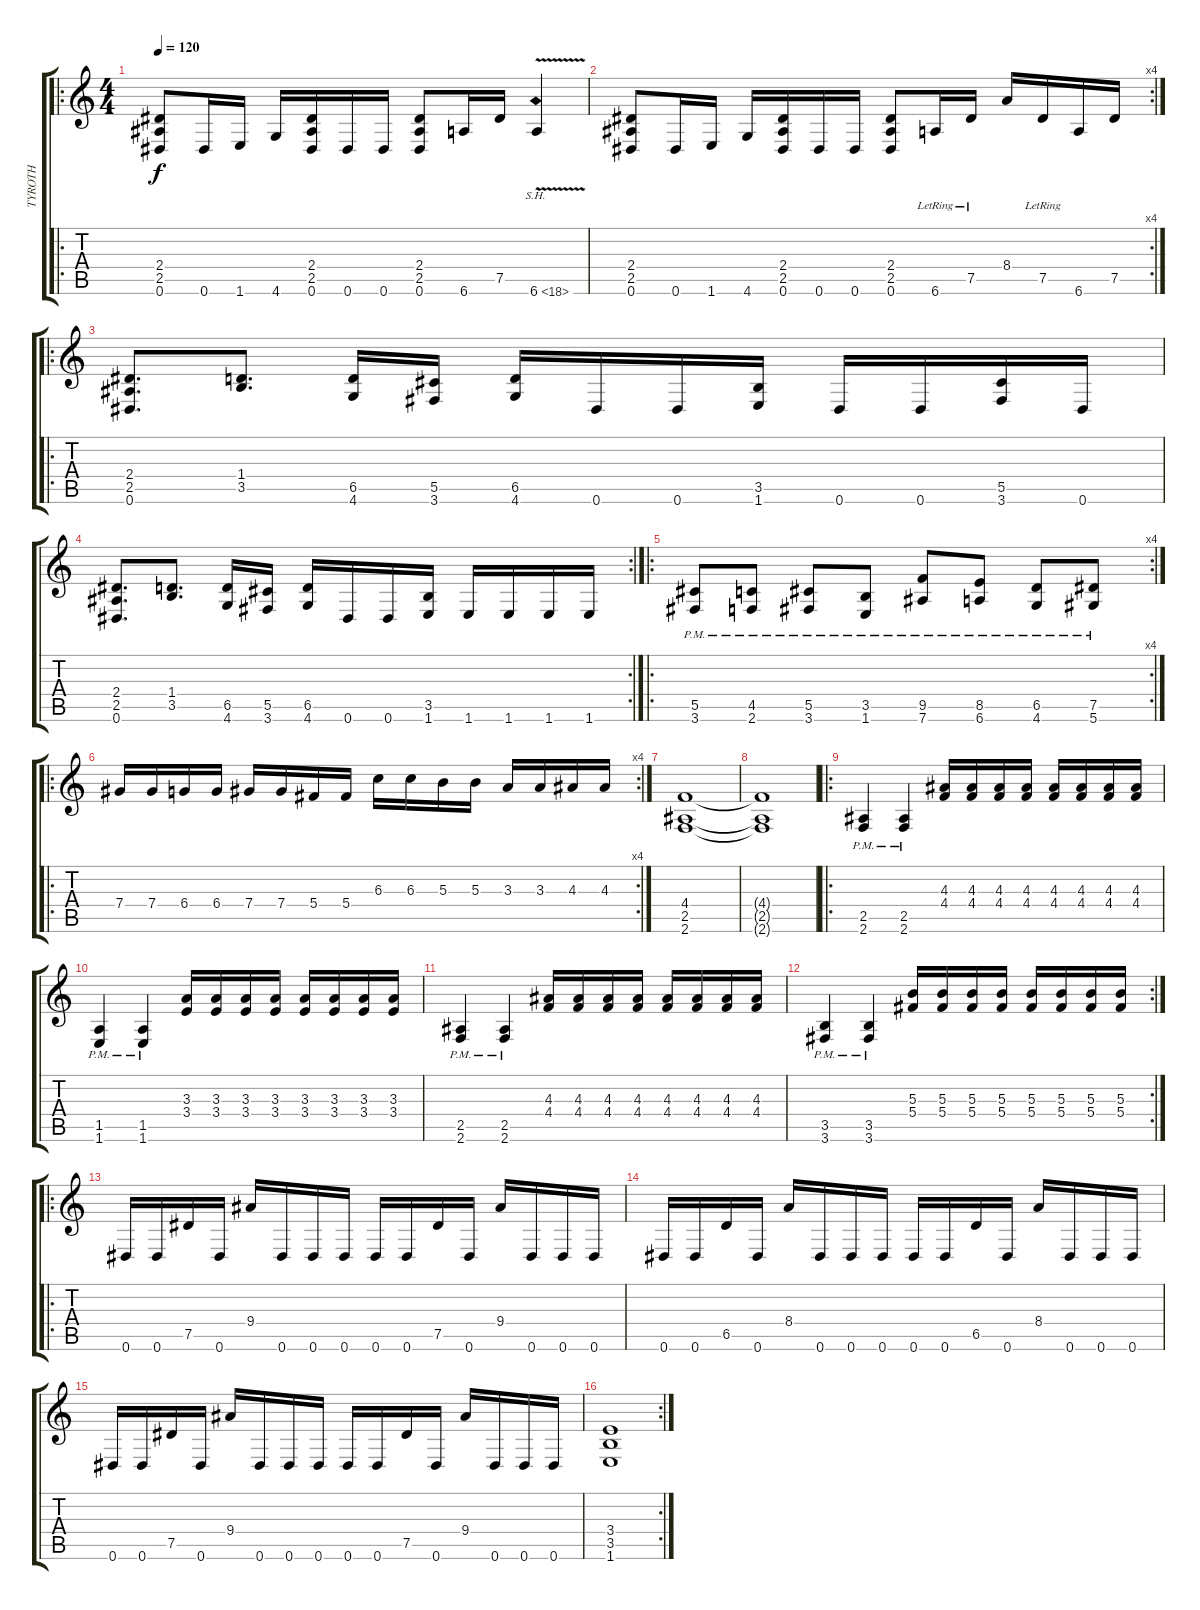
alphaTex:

\track ("TYROTH" "TYROTH") {instrument distortionguitar}
\staff {score tabs}
\tuning (Eb4 Bb3 Gb3 Db3 Ab2 Eb2) {hide}
\ro
\ts (4 4)
\tempo 120
\clef g2
\ks c
(2.4 2.5 0.6).8{dy f} 0.6.16 1.6.16 4.6.16 (2.4 2.5 0.6).16 0.6.16 0.6.16 (2.4 2.5 0.6).8 6.6.16 7.5.16 6.6{sh 12 v}.4 |
\rc 4
(2.4 2.5 0.6).8 0.6.16 1.6.16 4.6.16 (2.4 2.5 0.6).16 0.6.16 0.6.16 (2.4 2.5 0.6).8 6.6{lr}.16 7.5{lr}.16 8.4.16 7.5{lr}.16 6.6.16 7.5.16 |
\ro
(2.4 2.5 0.6).8{d} (1.4 3.5).8{d} (6.5 4.6).16 (5.5 3.6).16 (6.5 4.6).16 0.6.16 0.6.16 (3.5 1.6).16 0.6.16 0.6.16 (5.5 3.6).16 0.6.16 |
\rc 2
(2.4 2.5 0.6).8{d} (1.4 3.5).8{d} (6.5 4.6).16 (5.5 3.6).16 (6.5 4.6).16 0.6.16 0.6.16 (3.5 1.6).16 1.6.16 1.6.16 1.6.16 1.6.16 |
\ro
\rc 4
(5.5{pm} 3.6{pm}).8 (4.5{pm} 2.6{pm}).8 (5.5{pm} 3.6{pm}).8 (3.5{pm} 1.6{pm}).8 (9.5{pm} 7.6{pm}).8 (8.5{pm} 6.6{pm}).8 (6.5{pm} 4.6{pm}).8 (7.5{pm} 5.6{pm}).8 |
\ro
\rc 4
7.4.16 7.4.16 6.4.16 6.4.16 7.4.16 7.4.16 5.4.16 5.4.16 6.3.16 6.3.16 5.3.16 5.3.16 3.3.16 3.3.16 4.3.16 4.3.16 |
(4.4 2.5 2.6).1 |
(4.4{t} 2.5{t} 2.6{t}).1 |
\ro
(2.5{pm} 2.6{pm}).4 (2.5{pm} 2.6{pm}).4 (4.3 4.4).16 (4.3 4.4).16 (4.3 4.4).16 (4.3 4.4).16 (4.3 4.4).16 (4.3 4.4).16 (4.3 4.4).16 (4.3 4.4).16 |
(1.5{pm} 1.6{pm}).4 (1.5{pm} 1.6{pm}).4 (3.3 3.4).16 (3.3 3.4).16 (3.3 3.4).16 (3.3 3.4).16 (3.3 3.4).16 (3.3 3.4).16 (3.3 3.4).16 (3.3 3.4).16 |
(2.5{pm} 2.6{pm}).4 (2.5{pm} 2.6{pm}).4 (4.3 4.4).16 (4.3 4.4).16 (4.3 4.4).16 (4.3 4.4).16 (4.3 4.4).16 (4.3 4.4).16 (4.3 4.4).16 (4.3 4.4).16 |
\rc 2
(3.5{pm} 3.6{pm}).4 (3.5{pm} 3.6{pm}).4 (5.3 5.4).16 (5.3 5.4).16 (5.3 5.4).16 (5.3 5.4).16 (5.3 5.4).16 (5.3 5.4).16 (5.3 5.4).16 (5.3 5.4).16 |
\ro
0.6.16 0.6.16 7.5.16 0.6.16 9.4.16 0.6.16 0.6.16 0.6.16 0.6.16 0.6.16 7.5.16 0.6.16 9.4.16 0.6.16 0.6.16 0.6.16 |
0.6.16 0.6.16 6.5.16 0.6.16 8.4.16 0.6.16 0.6.16 0.6.16 0.6.16 0.6.16 6.5.16 0.6.16 8.4.16 0.6.16 0.6.16 0.6.16 |
0.6.16 0.6.16 7.5.16 0.6.16 9.4.16 0.6.16 0.6.16 0.6.16 0.6.16 0.6.16 7.5.16 0.6.16 9.4.16 0.6.16 0.6.16 0.6.16 |
\rc 2
(3.4 3.5 1.6).1
